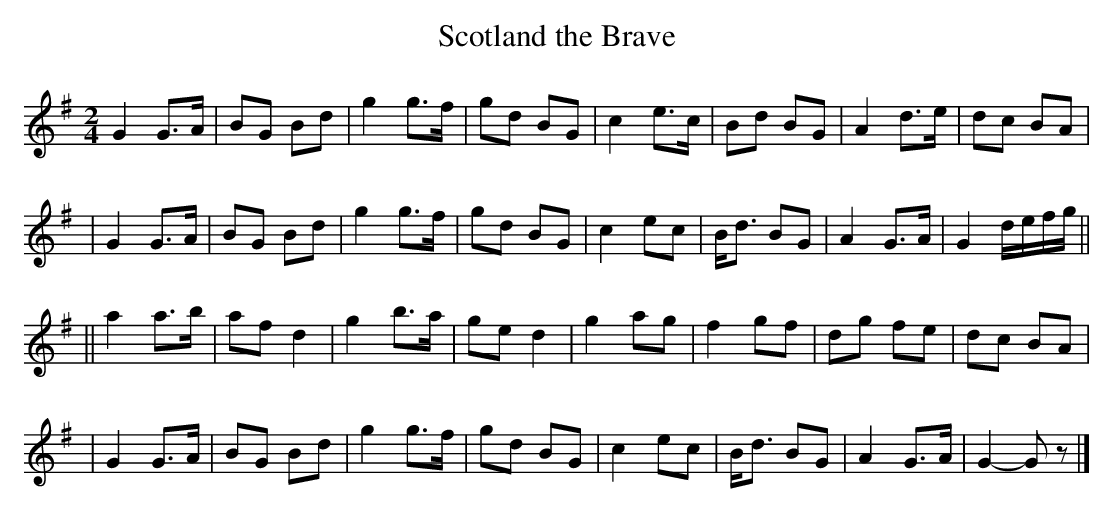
X:1
T:Scotland the Brave
M:2/4
L:1/8
K:G
G2 G>A | BG Bd | g2 g>f | gd BG | c2 e>c | Bd BG | A2 d>e | dc BA |
| G2 G>A | BG Bd | g2 g>f | gd BG | c2 ec | B<d BG | A2 G>A | G2 d/e/f/g/ ||
|| a2 a>b | af d2 | g2 b>a | ge d2 | g2 ag | f2gf | dg fe | dc BA |
| G2 G>A | BG Bd | g2 g>f | gd BG | c2 ec | B<d BG | A2 G>A | G2- Gz |]
